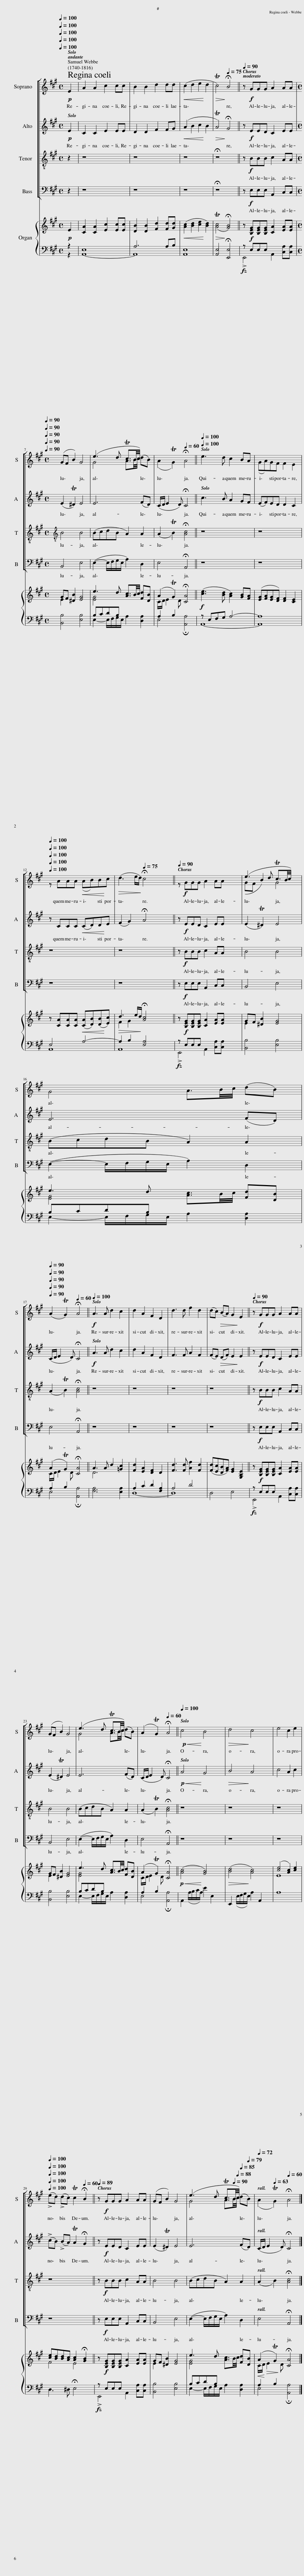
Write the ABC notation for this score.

X:1
%%score [ ( 1 2 ) 3 4 5 ] { ( 6 9 ) | ( 7 8 ) }
L:1/8
Q:1/4=100
M:4/4
I:linebreak $
K:A
V:1 treble
V:2 treble
V:3 treble
V:4 treble-8
V:5 bass
V:6 treble
V:9 treble
V:7 bass
V:8 bass
V:1
!p! E2 | A2 A2 c2 cc | B2 B2 d2 dd |!<(! (c2 d2 e2!<)! d2 |!>(! Tc4)!>)![Q:1/4=75] !fermata!B4 || %5
[Q:1/4=90] z!f! GGG A2 AA |$[M:4/4][Q:1/4=90][Q:1/4=90][Q:1/4=90][Q:1/4=90][Q:1/4=90] (GF B2) G4 | (e3 d Tc3/2B/4c/4) x2 | x8[Q:1/4=60] ||[Q:1/4=100][Q:1/4=100] x8 | %10
 x8 |$[Q:1/4=100][Q:1/4=100][Q:1/4=100][Q:1/4=100][Q:1/4=100] x8 |!>(! x4!>)![Q:1/4=75] x3 x/ x4 ||[Q:1/4=90] x4 x8 | (e3 d Tc3/2B/4c/4) x2 |$ %15
 x8 |$[Q:1/4=90][Q:1/4=90][Q:1/4=90][Q:1/4=90][Q:1/4=90] (A2 TG2)[Q:1/4=60] !fermata!A4 ||!f![Q:1/4=100] A3 A d2 c2 | d2 A2 F2 D2 | d3 d f2 d2 | %20
 (dc)!>(! (BA) G2!>)! E2 ||[Q:1/4=90] z!f! GGG A2 AA |$ (GF B2) G4 | (e3 d Tc3/2B/4c/4) x2 | (A2 TG2)[Q:1/4=60] !fermata!A4 || %25
!p![Q:1/4=100]!<(! x8!<)! |!>(! x8!>)! | x8 |$[Q:1/4=100][Q:1/4=100][Q:1/4=100][Q:1/4=100][Q:1/4=100] x4 x4[Q:1/4=60] ||[Q:1/4=89] z!f! GGG A2 AA | %30
 (GF B2) G4 | (e3 d Tc3/2[Q:1/4=90]B/4[Q:1/4=88]c/4)[Q:1/4=85] x2[Q:1/4=79] |[Q:1/4=72] x8[Q:1/4=63][Q:1/4=60] |] %33
V:2
 x2 | x8 | x8 | x8 | x8 || %5
 x8 |$[M:4/4] x8 | G4 A3/2B/4c/4 (dB) | (A2 TG2) !fermata!A4 || e3 d c2 BA | %10
 (GA)GF F2 E2 |$ z AAA!<(! (AB)B!<)!c | (d3 e/d/) !fermata!c4 x7/2 || z!f! GGG A2 AA x4 | (GF B2) G4 |$ %15
 G4 A3/2B/4c/4 (dB) |$ x8 || x8 | x8 | x8 | %20
 x8 || x8 |$ x8 | G4 A3/2B/4c/4 (dB) | x8 || %25
 c4 B4 | d4 c4 | e4 c2 e2 |$ (!>!ed) (!>!dc) Tc2 !fermata!B2 || x8 | %30
 x8 | G4 A3/2B/4c/4 (dB) | (A2 TG2) !fermata!A4 |] %33
V:3
!p! E2 | C2 C2 E2 EE | D2 D2 F2 FG |!<(! (A2 B2 c2!<)! B2 |!>(! TA4)!>)! !fermata!G4 || %5
 z!f! EED C2 EE |$[M:4/4] (E2 T^D2) E4 | E6 (FD) | (C/D/ E2 D) !fermata!C4 || c3 B A2 GF | %10
 (EF)ED D2 C2 |$ z CCC!<(! (CD)D!<)!E | (F2 G2) !fermata!A4 x7/2 || z!f! EED C2 EE x4 | (E2 T^D2) E4 |$ %15
 E6 (FD) |$ (C/D/ E2 D) !fermata!C4 ||!f! A3 A d2 c2 | d2 A2 F2 D2 | F3 F A2 F2 | %20
 (FE)!>(! (DF) E2!>)! E2 || z!f! EED C2 EE |$ (E2 T^D2) E4 | E6 (FD) | (C/D/ E2 D) !fermata!C4 || %25
!p!!<(! A4!<)! G4 |!>(! B4!>)! A4 | c4 A2 c2 |$ (!>!cB) (!>!BA) TA2 !fermata!G2 || z!f! EED C2 EE | %30
 (E2 T^D2) E4 | E6 (FD) | (C/D/ E2 D) !fermata!C4 |] %33
V:4
 z2 | z8 | z8 | z8 | !fermata!z8 || %5
 z!f! BBB c2 AA |$[M:4/4][K:treble-8] B4 B4 | (BcdB A2) A2 | (A2 TB2) !fermata![Ac]4 || z8 | %10
 z8 |$ z8 | z8 x7/2 || z!f! BBB c2 AA x4 | B4 B4 |$ %15
 (BcdB A2) A2 |$ (A2 TB2) !fermata![Ac]4 || z8 | z8 | z8 | %20
 z8 || z!f! BBB c2 AA |$ B4 B4 | (BcdB A2) A2 | (A2 TB2) !fermata![Ac]4 || %25
 z8 | z8 | z8 |$ z8 || z!f! BBB c2 AA | %30
 B4 B4 | (BcdB A2) A2 | (A2 B2) !fermata![Ac]4 |] %33
V:5
 z2 | z8 | z8 | z8 | !fermata!z8 || %5
 z!f! E,E,E, A,,2 C,C, |$[M:4/4] B,,4 E,4 | (E,2- E,/F,/G,/E,/ A,2) D,2 | E,4 !fermata!A,,4 || z8 | %10
 z8 |$ z8 | z8 x7/2 || z!f! E,E,E, A,,2 C,C, x4 | B,,4 E,4 |$ %15
 (E,2- E,/F,/G,/E,/ A,2) D,2 |$ E,4 !fermata!A,,4 || z8 | z8 | z8 | %20
 z8 || z!f! E,E,E, A,,2 C,C, |$ B,,4 E,4 | (E,2- E,/F,/G,/E,/ A,2) D,2 | E,4 !fermata!A,,4 || %25
 z8 | z8 | z8 |$ z8 || z!f! E,E,E, A,,2 C,C, | %30
 B,,4 E,4 | (E,2- E,/F,/G,/E,/ A,2) D,2 | E,4 !fermata!A,,4 |] %33
V:6
!p! E2 | [CA]2 [CA]2 [Ec]2 [Ec][Ec] | [DB]2 [DB]2 [Fd]2 [Fd][Gd] |!<(! ([Ac]2 [Bd]2 [ce]2!<)! [Bd]2) |!>(! (T[Ac]4!>)! !fermata![GB]4) || %5
 z!f! [B,EG][B,EG][B,EG] [CA]2 [EA][EA] |$[M:4/4] GF [^DB]2 [EG]4 | e3 d [Ac]3/2B/4c/4 [Fd][DB] | (A2 TG2) !fermata![CA]4 ||!f! ([ce]3 [Bd] [Ac]2) [GB][FA] | %10
 ([EG][FA][EG][DF]) [DF]2 [CE]2 |$ z [CA][CA][CA]!<(! ([CA][DB])([DB]!<)![Ec]) |!>(! d3 e/d/!>)! !fermata![Ac]4 x7/2 || z!f! [B,EG][B,EG][B,EG] [CA]2 [EA][EA] x4 | GF [^DB]2 [EG]4 |$ %15
 e3 d [Ac]3/2B/4c/4 [Fd][DB] |$ (A2 TG2) !fermata![CA]4 || A3 A d2 [=Gc]2 | [Fd]2 [EA]2 [DF]2 D2 | [Fd]3 [Fd] [Af]2 [Fd]2 | %20
 ([Fd][Ec][DB][FA]) [EG]2 [G,B,E]2 || z!f! [B,EG][B,EG][B,EG] [CA]2 [EA][EA] |$ GF [^DB]2 [EG]4 | e3 d [Ac]3/2B/4c/4 [Fd][DB] | (A2 TG2) !fermata![CA]4 || %25
!p!!<(! ([Ac]4!<)! [GB]4) |!>(! ([Bd]4!>)! [Ac]4) | ([ce]4 [Ac]2) [ce]2 |$ [ce][Bd][Bd][Ac] [Ac]2 !fermata![GB]2 || z!f! [B,EG][B,EG][B,EG] [CA]2 [EA][EA] | %30
 GF [^DB]2 [EG]4 | e3 d [Ac]3/2B/4c/4 [Fd][DB] |!<(! (A2!<)! TG2) !fermata![CA]4 |] %33
V:7
 z2 | E,8 | A,6 A,B, | E,8 | E,4 !fermata![E,,E,]4 || %5
 z E,E,E, x4 |$[M:4/4] x8 | B,CDB, x4 | A,2 B,2 x4 || z E,F,G, A,4- | %10
 A,8 |$ E,4 A,4- | A,2 B,2 [E,A,]4 x7/2 || z E,E,E, x4 x4 | x8 |$ %15
 B,CDB, x4 |$ A,2 B,2 x4 || x8 | A,2 C2 D2 [F,A,]2 | A,4 D4 | %20
 x8 || z E,E,E, x4 |$ x8 | B,CDB, x4 | A,2 B,2 x4 || %25
 x2 x/ x4 x x/ | x2 x/ x4 x x/ | x8 |$ x8 || z E,E,E, x4 | %30
 x8 | B,CDB, x4 | A,2 B,2 x4 |] %33
V:8
 z2 | A,,8- | A,,8 | A,,8 | A,,4 x4 || %5
 !>!E,,4 A,,2 [C,A,][C,A,] |$[M:4/4] [B,,B,]4 [E,B,]4 | E,2- E,/F,/G,/E,/ A,2 [D,A,]2 | E,4 !fermata![A,,A,]4 || A,,8- | %10
 A,,8 |$ A,,8 | A,,8 x7/2 || !>!E,,4 A,,2 [C,A,][C,A,] x4 | [B,,B,]4 [E,B,]4 |$ %15
 E,2- E,/F,/G,/E,/ A,2 [D,A,]2 |$ E,4 !fermata![A,,A,]4 || [F,A,]6 [E,A,]2 | D,8- | D,8 | %20
 D,4 E,4 || !>!E,,4 A,,2 [C,A,][C,A,] |$ [B,,B,]4 [E,B,]4 | E,2- E,/F,/G,/E,/ A,2 [D,A,]2 | E,4 !fermata![A,,A,]4 || %25
 A,,2 (A,/B,/C/A,/) E2 E,2 | E,,2 (E,/F,/G,/E,/) A,2 A,,2 | A,8 |$ D,3 ^D, !fermata!E,4 || !>!E,,4 A,,2 [C,A,][C,A,] | %30
 [B,,B,]4 [E,B,]4 | E,2- E,/F,/G,/E,/ A,2 [D,A,]2 | E,4 !fermata![A,,A,]4 |] %33
V:9
 x2 | x8 | x8 | x8 | x8 || %5
 x8 |$[M:4/4] E2 x6 | [EG]4 x4 | C/D/ E2 D x4 || x8 | %10
 x8 |$ x8 | F2 G2 x4 x7/2 || x8 x4 | E2 x6 |$ %15
 [EG]4 x4 |$ C/D/ E2 D x4 || D6 x2 | x8 | x8 | %20
 x8 || x8 |$ E2 x6 | [EG]4 x4 | C/D/ E2 D x4 || %25
 x8 | x8 | E8 |$ F4 E4 || x8 | %30
 E2 x6 | [EG]4 x4 | C/D/!>(! E2!>)! D x4 |] %33
